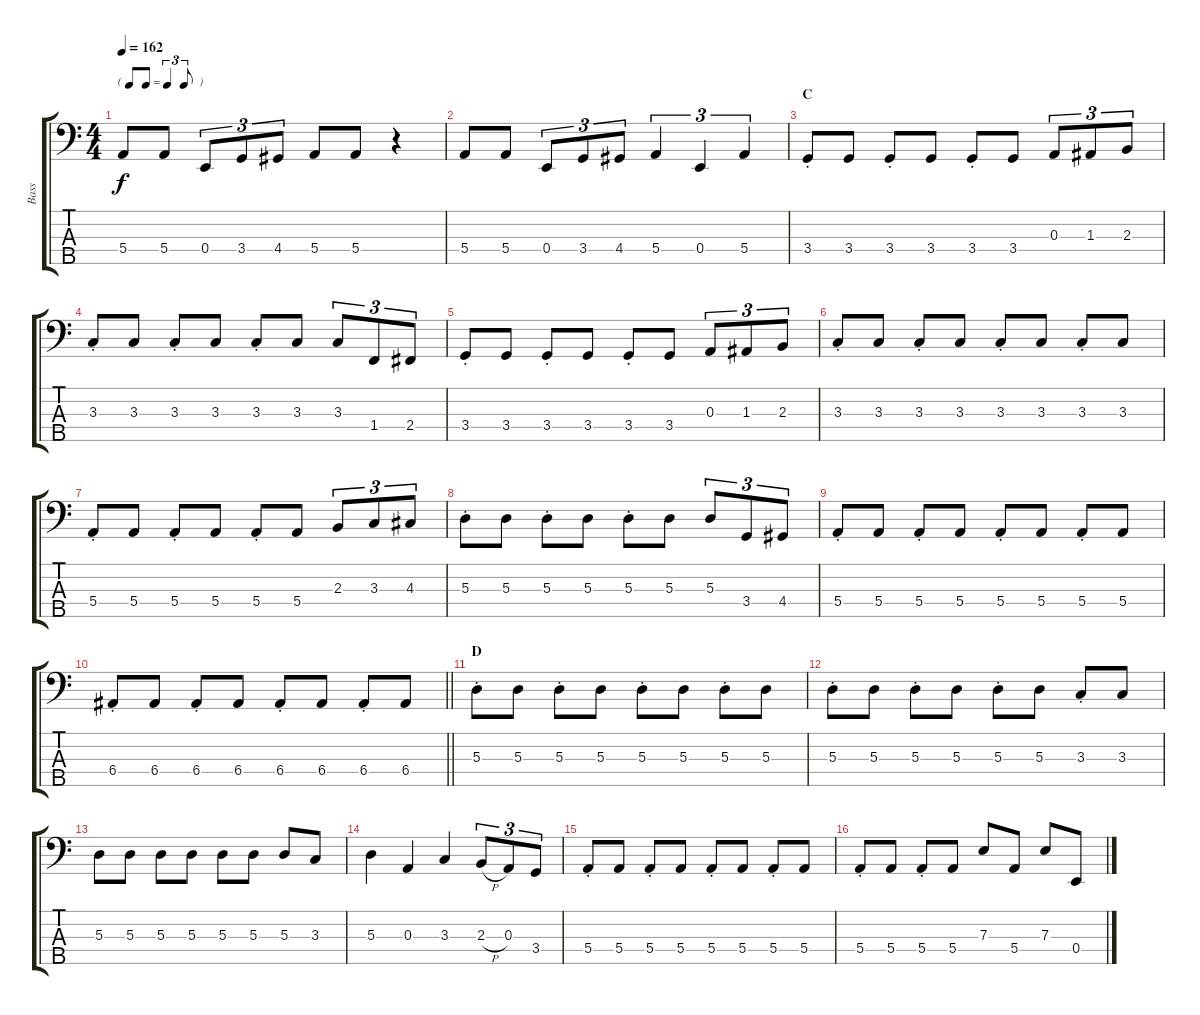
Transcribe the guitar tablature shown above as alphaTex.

\track ("Bass" "Bass") {instrument electricbassfinger}
\staff {score tabs}
\tuning (G2 D2 A1 E1 B0) {hide}
\ts (4 4)
\tf triplet8th
\tempo 162
\clef f4
\ks c
5.4.8{dy f} 5.4.8 0.4.8{tu (3 2)} 3.4.8{tu (3 2)} 4.4.8{tu (3 2)} 5.4.8 5.4.8 r.4 |
5.4.8 5.4.8 0.4.8{tu (3 2)} 3.4.8{tu (3 2)} 4.4.8{tu (3 2)} 5.4.4{tu (3 2)} 0.4.4{tu (3 2)} 5.4.4{tu (3 2)} |
\section ("" "C")
3.4{st}.8 3.4.8 3.4{st}.8 3.4.8 3.4{st}.8 3.4.8 0.3.8{tu (3 2)} 1.3.8{tu (3 2)} 2.3.8{tu (3 2)} |
3.3{st}.8 3.3.8 3.3{st}.8 3.3.8 3.3{st}.8 3.3.8 3.3.8{tu (3 2)} 1.4.8{tu (3 2)} 2.4.8{tu (3 2)} |
3.4{st}.8 3.4.8 3.4{st}.8 3.4.8 3.4{st}.8 3.4.8 0.3.8{tu (3 2)} 1.3.8{tu (3 2)} 2.3.8{tu (3 2)} |
3.3{st}.8 3.3.8 3.3{st}.8 3.3.8 3.3{st}.8 3.3.8 3.3{st}.8 3.3.8 |
5.4{st}.8 5.4.8 5.4{st}.8 5.4.8 5.4{st}.8 5.4.8 2.3.8{tu (3 2)} 3.3.8{tu (3 2)} 4.3.8{tu (3 2)} |
5.3{st}.8 5.3.8 5.3{st}.8 5.3.8 5.3{st}.8 5.3.8 5.3.8{tu (3 2)} 3.4.8{tu (3 2)} 4.4.8{tu (3 2)} |
5.4{st}.8 5.4.8 5.4{st}.8 5.4.8 5.4{st}.8 5.4.8 5.4{st}.8 5.4.8 |
\barLineRight lightlight
6.4{st}.8 6.4.8 6.4{st}.8 6.4.8 6.4{st}.8 6.4.8 6.4{st}.8 6.4.8 |
\section ("" "D")
5.3{st}.8 5.3.8 5.3{st}.8 5.3.8 5.3{st}.8 5.3.8 5.3{st}.8 5.3.8 |
5.3{st}.8 5.3.8 5.3{st}.8 5.3.8 5.3{st}.8 5.3.8 3.3{st}.8 3.3.8 |
5.3.8 5.3.8 5.3.8 5.3.8 5.3.8 5.3.8 5.3.8 3.3.8 |
5.3.4 0.3.4 3.3.4 2.3{h}.8{tu (3 2)} 0.3.8{tu (3 2)} 3.4.8{tu (3 2)} |
5.4{st}.8 5.4.8 5.4{st}.8 5.4.8 5.4{st}.8 5.4.8 5.4{st}.8 5.4.8 |
5.4{st}.8 5.4.8 5.4{st}.8 5.4.8 7.3.8 5.4.8 7.3.8 0.4.8
